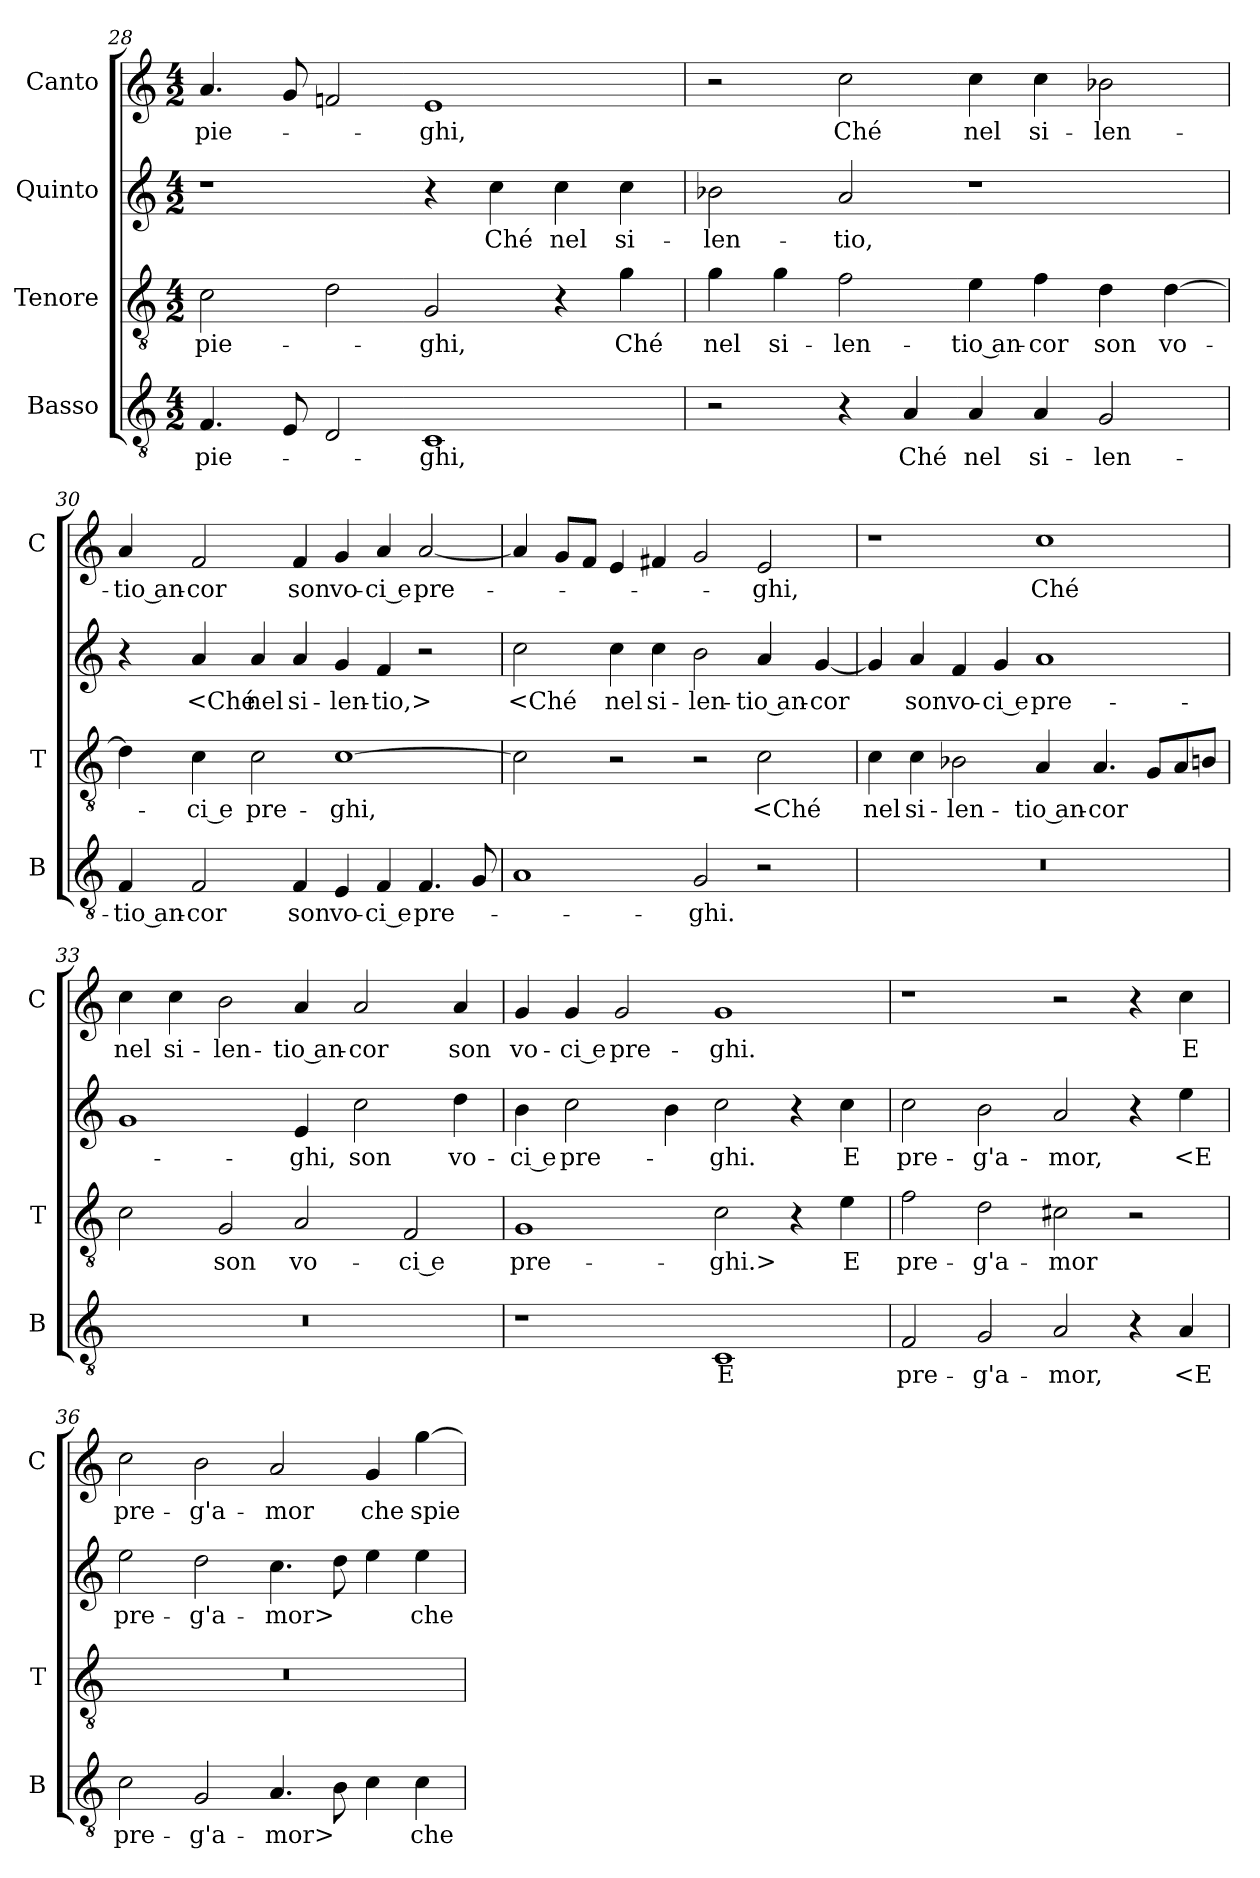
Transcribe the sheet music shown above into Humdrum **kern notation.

**kern	**text	**kern	**text	**kern	**text	**kern	**text
*part4	*part4	*part3	*part3	*part2	*part2	*part1	*part1
*staff4	*staff4	*staff3	*staff3	*staff2	*staff2	*staff1	*staff1
*I"Basso	*	*I"Tenore	*	*I"Quinto	*	*I"Canto	*
*I'B	*	*I'T	*	*	*	*I'C	*
*clefGv2	*	*clefGv2	*	*clefG2	*	*clefG2	*
*k[]	*	*k[]	*	*k[]	*	*k[]	*
*M4/2	*	*M4/2	*	*M4/2	*	*M4/2	*
=28	=28	=28	=28	=28	=28	=28	=28
4.F	pie-	2c	pie-	1r	.	4.a	pie-
8E	.	.	.	.	.	8g	.
2D	.	2d	.	.	.	2fn	.
1C	-ghi,	2G	-ghi,	4r	.	1e	-ghi,
.	.	.	.	4cc	Ché	.	.
.	.	4r	.	4cc	nel	.	.
.	.	4g	Ché	4cc	si-	.	.
=29	=29	=29	=29	=29	=29	=29	=29
2r	.	4g	nel	2b-X	-len-	2r	.
.	.	4g	si-	.	.	.	.
4r	.	2f	-len-	2a	-tio,	2cc	Ché
4A	Ché	.	.	.	.	.	.
4A	nel	4e	-tio an-	1r	.	4cc	nel
4A	si-	4f	-cor	.	.	4cc	si-
2G	-len-	4d	son	.	.	2b-X	-len-
.	.	[4d	vo-	.	.	.	.
=30	=30	=30	=30	=30	=30	=30	=30
4F	-tio an-	4d]	.	4r	.	4a	-tio an-
2F	-cor	4c	-ci e	4a	<Ché	2f	-cor
.	.	2c	pre-	4a	nel	.	.
4F	son	.	.	4a	si-	4f	son
4E	vo-	[1c	-ghi,	4g	-len-	4g	vo-
4F	-ci e	.	.	4f	-tio,>	4a	-ci e
4.F	pre-	.	.	2r	.	[2a	pre-
8G	.	.	.	.	.	.	.
=31	=31	=31	=31	=31	=31	=31	=31
1A	.	2c]	.	2cc	<Ché	4a]	.
.	.	.	.	.	.	8gL	.
.	.	.	.	.	.	8fJ	.
.	.	2r	.	4cc	nel	4e	.
.	.	.	.	4cc	si-	4f#X	.
2G	-ghi.	2r	.	2b	-len-	2g	.
2r	.	2c	<Ché	4a	-tio an-	2e	-ghi,
.	.	.	.	[4g	-cor	.	.
=32	=32	=32	=32	=32	=32	=32	=32
0r	.	4c	nel	4g]	.	1r	.
.	.	4c	si-	4a	son	.	.
.	.	2B-X	-len-	4f	vo-	.	.
.	.	.	.	4g	-ci e	.	.
.	.	4A	-tio an-	1a	pre-	1cc	Ché
.	.	4.A	-cor	.	.	.	.
.	.	8GL	.	.	.	.	.
.	.	8A	.	.	.	.	.
.	.	8BnJ	.	.	.	.	.
=33	=33	=33	=33	=33	=33	=33	=33
0r	.	2c	.	1g	.	4cc	nel
.	.	.	.	.	.	4cc	si-
.	.	2G	son	.	.	2b	-len-
.	.	2A	vo-	4e	-ghi,	4a	-tio an-
.	.	.	.	2cc	son	2a	-cor
.	.	2F	-ci e	.	.	.	.
.	.	.	.	4dd	vo-	4a	son
=34	=34	=34	=34	=34	=34	=34	=34
1r	.	1G	pre-	4b	-ci e	4g	vo-
.	.	.	.	2cc	pre-	4g	-ci e
.	.	.	.	.	.	2g	pre-
.	.	.	.	4b	.	.	.
1C	E	2c	-ghi.>	2cc	-ghi.	1g	-ghi.
.	.	4r	.	4r	.	.	.
.	.	4e	E	4cc	E	.	.
=35	=35	=35	=35	=35	=35	=35	=35
2F	pre-	2f	pre-	2cc	pre-	1r	.
2G	-g'a-	2d	-g'a-	2b	-g'a-	.	.
2A	-mor,	2c#X	-mor	2a	-mor,	2r	.
4r	.	2r	.	4r	.	4r	.
4A	<E	.	.	4ee	<E	4cc	E
=36	=36	=36	=36	=36	=36	=36	=36
2c	pre-	0r	.	2ee	pre-	2cc	pre-
2G	-g'a-	.	.	2dd	-g'a-	2b	-g'a-
4.A	-mor>	.	.	4.cc	-mor>	2a	-mor
8B	.	.	.	8dd	.	.	.
4c	.	.	.	4ee	.	4g	che
4c	che	.	.	4ee	che	[4gg	spie-
=	=	=	=	=	=	=	=
*-	*-	*-	*-	*-	*-	*-	*-
